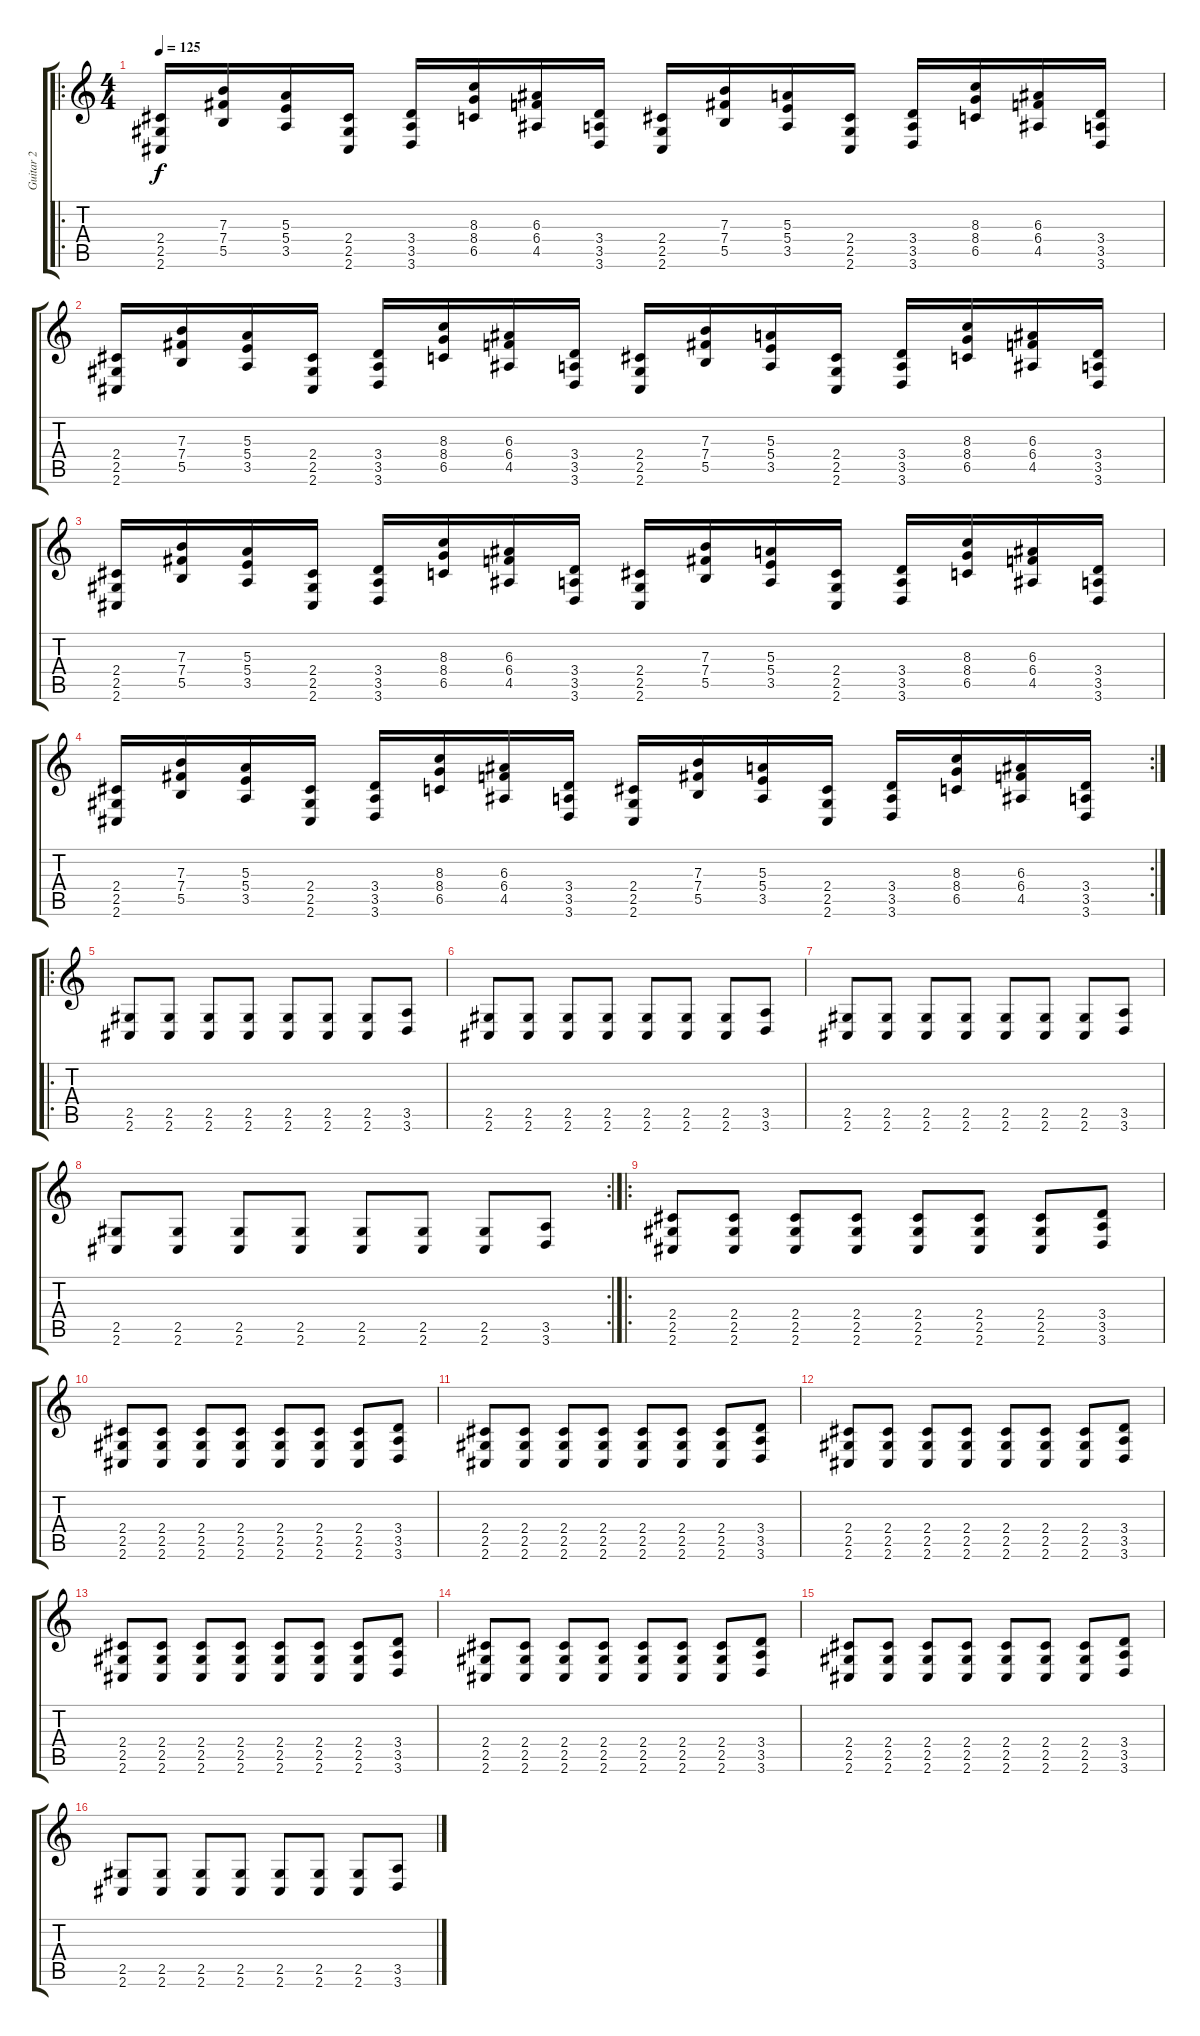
\track ("Guitar 2" "Guitar 2") {instrument overdrivenguitar}
\staff {score tabs}
\tuning (Db4 Ab3 E3 B2 Gb2 B1) {hide}
\ro
\ts (4 4)
\tempo 125
\clef g2
\ks c
(2.4 2.5 2.6).16{dy f} (7.3 7.4 5.5).16 (5.3 5.4 3.5).16 (2.4 2.5 2.6).16 (3.4 3.5 3.6).16 (8.3 8.4 6.5).16 (6.3 6.4 4.5).16 (3.4 3.5 3.6).16 (2.4 2.5 2.6).16 (7.3 7.4 5.5).16 (5.3 5.4 3.5).16 (2.4 2.5 2.6).16 (3.4 3.5 3.6).16 (8.3 8.4 6.5).16 (6.3 6.4 4.5).16 (3.4 3.5 3.6).16 |
(2.4 2.5 2.6).16 (7.3 7.4 5.5).16 (5.3 5.4 3.5).16 (2.4 2.5 2.6).16 (3.4 3.5 3.6).16 (8.3 8.4 6.5).16 (6.3 6.4 4.5).16 (3.4 3.5 3.6).16 (2.4 2.5 2.6).16 (7.3 7.4 5.5).16 (5.3 5.4 3.5).16 (2.4 2.5 2.6).16 (3.4 3.5 3.6).16 (8.3 8.4 6.5).16 (6.3 6.4 4.5).16 (3.4 3.5 3.6).16 |
(2.4 2.5 2.6).16 (7.3 7.4 5.5).16 (5.3 5.4 3.5).16 (2.4 2.5 2.6).16 (3.4 3.5 3.6).16 (8.3 8.4 6.5).16 (6.3 6.4 4.5).16 (3.4 3.5 3.6).16 (2.4 2.5 2.6).16 (7.3 7.4 5.5).16 (5.3 5.4 3.5).16 (2.4 2.5 2.6).16 (3.4 3.5 3.6).16 (8.3 8.4 6.5).16 (6.3 6.4 4.5).16 (3.4 3.5 3.6).16 |
\rc 2
(2.4 2.5 2.6).16 (7.3 7.4 5.5).16 (5.3 5.4 3.5).16 (2.4 2.5 2.6).16 (3.4 3.5 3.6).16 (8.3 8.4 6.5).16 (6.3 6.4 4.5).16 (3.4 3.5 3.6).16 (2.4 2.5 2.6).16 (7.3 7.4 5.5).16 (5.3 5.4 3.5).16 (2.4 2.5 2.6).16 (3.4 3.5 3.6).16 (8.3 8.4 6.5).16 (6.3 6.4 4.5).16 (3.4 3.5 3.6).16 |
\ro
(2.5 2.6).8 (2.5 2.6).8 (2.5 2.6).8 (2.5 2.6).8 (2.5 2.6).8 (2.5 2.6).8 (2.5 2.6).8 (3.5 3.6).8 |
(2.5 2.6).8 (2.5 2.6).8 (2.5 2.6).8 (2.5 2.6).8 (2.5 2.6).8 (2.5 2.6).8 (2.5 2.6).8 (3.5 3.6).8 |
(2.5 2.6).8 (2.5 2.6).8 (2.5 2.6).8 (2.5 2.6).8 (2.5 2.6).8 (2.5 2.6).8 (2.5 2.6).8 (3.5 3.6).8 |
\rc 2
(2.5 2.6).8 (2.5 2.6).8 (2.5 2.6).8 (2.5 2.6).8 (2.5 2.6).8 (2.5 2.6).8 (2.5 2.6).8 (3.5 3.6).8 |
\ro
(2.4 2.5 2.6).8 (2.4 2.5 2.6).8 (2.4 2.5 2.6).8 (2.4 2.5 2.6).8 (2.4 2.5 2.6).8 (2.4 2.5 2.6).8 (2.4 2.5 2.6).8 (3.4 3.5 3.6).8 |
(2.4 2.5 2.6).8 (2.4 2.5 2.6).8 (2.4 2.5 2.6).8 (2.4 2.5 2.6).8 (2.4 2.5 2.6).8 (2.4 2.5 2.6).8 (2.4 2.5 2.6).8 (3.4 3.5 3.6).8 |
(2.4 2.5 2.6).8 (2.4 2.5 2.6).8 (2.4 2.5 2.6).8 (2.4 2.5 2.6).8 (2.4 2.5 2.6).8 (2.4 2.5 2.6).8 (2.4 2.5 2.6).8 (3.4 3.5 3.6).8 |
(2.4 2.5 2.6).8 (2.4 2.5 2.6).8 (2.4 2.5 2.6).8 (2.4 2.5 2.6).8 (2.4 2.5 2.6).8 (2.4 2.5 2.6).8 (2.4 2.5 2.6).8 (3.4 3.5 3.6).8 |
(2.4 2.5 2.6).8 (2.4 2.5 2.6).8 (2.4 2.5 2.6).8 (2.4 2.5 2.6).8 (2.4 2.5 2.6).8 (2.4 2.5 2.6).8 (2.4 2.5 2.6).8 (3.4 3.5 3.6).8 |
(2.4 2.5 2.6).8 (2.4 2.5 2.6).8 (2.4 2.5 2.6).8 (2.4 2.5 2.6).8 (2.4 2.5 2.6).8 (2.4 2.5 2.6).8 (2.4 2.5 2.6).8 (3.4 3.5 3.6).8 |
(2.4 2.5 2.6).8 (2.4 2.5 2.6).8 (2.4 2.5 2.6).8 (2.4 2.5 2.6).8 (2.4 2.5 2.6).8 (2.4 2.5 2.6).8 (2.4 2.5 2.6).8 (3.4 3.5 3.6).8 |
(2.5 2.6).8 (2.5 2.6).8 (2.5 2.6).8 (2.5 2.6).8 (2.5 2.6).8 (2.5 2.6).8 (2.5 2.6).8 (3.5 3.6).8
